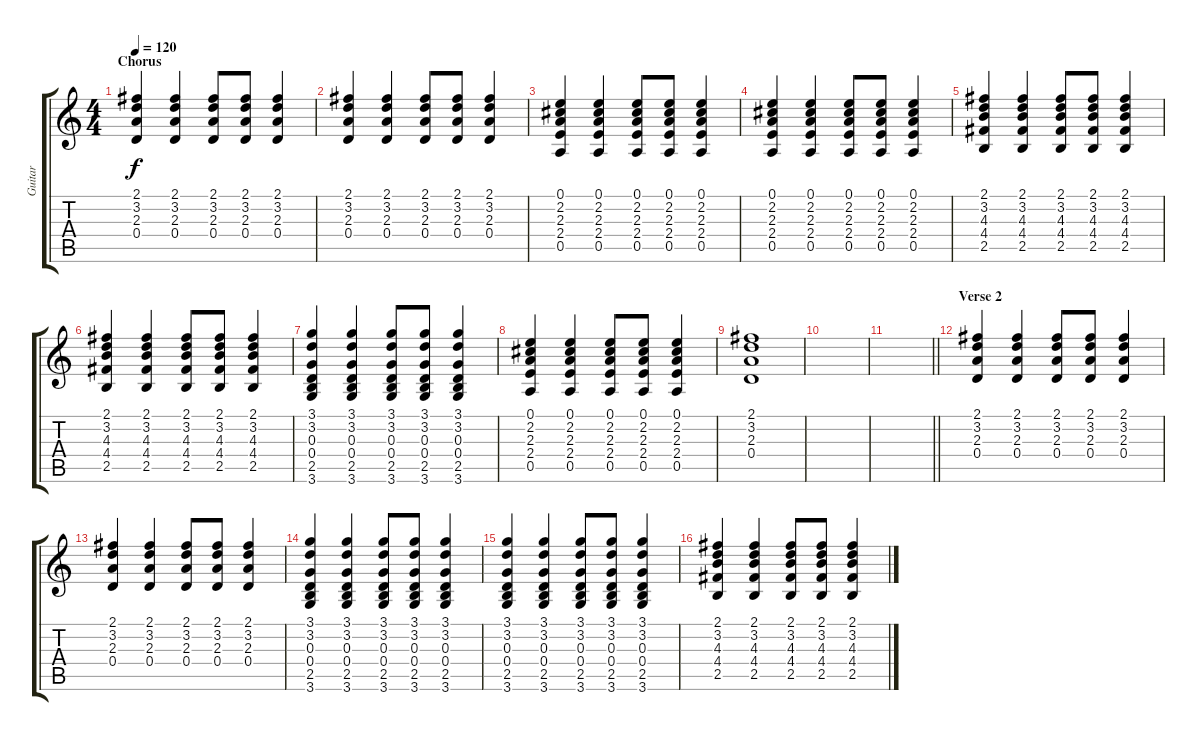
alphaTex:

\track ("Guitar" "Guitar") {instrument acousticguitarsteel}
\staff {score tabs}
\tuning (E4 B3 G3 D3 A2 E2) {hide}
\ts (4 4)
\section ("" "Chorus")
\tempo 120
\clef g2
\ks c
(2.1 3.2 2.3 0.4).4{dy f} (2.1 3.2 2.3 0.4).4 (2.1 3.2 2.3 0.4).8 (2.1 3.2 2.3 0.4).8 (2.1 3.2 2.3 0.4).4 |
(2.1 3.2 2.3 0.4).4 (2.1 3.2 2.3 0.4).4 (2.1 3.2 2.3 0.4).8 (2.1 3.2 2.3 0.4).8 (2.1 3.2 2.3 0.4).4 |
(0.1 2.2 2.3 2.4 0.5).4 (0.1 2.2 2.3 2.4 0.5).4 (0.1 2.2 2.3 2.4 0.5).8 (0.1 2.2 2.3 2.4 0.5).8 (0.1 2.2 2.3 2.4 0.5).4 |
(0.1 2.2 2.3 2.4 0.5).4 (0.1 2.2 2.3 2.4 0.5).4 (0.1 2.2 2.3 2.4 0.5).8 (0.1 2.2 2.3 2.4 0.5).8 (0.1 2.2 2.3 2.4 0.5).4 |
(2.1 3.2 4.3 4.4 2.5).4 (2.1 3.2 4.3 4.4 2.5).4 (2.1 3.2 4.3 4.4 2.5).8 (2.1 3.2 4.3 4.4 2.5).8 (2.1 3.2 4.3 4.4 2.5).4 |
(2.1 3.2 4.3 4.4 2.5).4 (2.1 3.2 4.3 4.4 2.5).4 (2.1 3.2 4.3 4.4 2.5).8 (2.1 3.2 4.3 4.4 2.5).8 (2.1 3.2 4.3 4.4 2.5).4 |
(3.1 3.2 0.3 0.4 2.5 3.6).4 (3.1 3.2 0.3 0.4 2.5 3.6).4 (3.1 3.2 0.3 0.4 2.5 3.6).8 (3.1 3.2 0.3 0.4 2.5 3.6).8 (3.1 3.2 0.3 0.4 2.5 3.6).4 |
(0.1 2.2 2.3 2.4 0.5).4 (0.1 2.2 2.3 2.4 0.5).4 (0.1 2.2 2.3 2.4 0.5).8 (0.1 2.2 2.3 2.4 0.5).8 (0.1 2.2 2.3 2.4 0.5).4 |
(2.1 3.2 2.3 0.4).1 |
|
\barLineRight lightlight
|
\section ("" "Verse 2")
(2.1 3.2 2.3 0.4).4 (2.1 3.2 2.3 0.4).4 (2.1 3.2 2.3 0.4).8 (2.1 3.2 2.3 0.4).8 (2.1 3.2 2.3 0.4).4 |
(2.1 3.2 2.3 0.4).4 (2.1 3.2 2.3 0.4).4 (2.1 3.2 2.3 0.4).8 (2.1 3.2 2.3 0.4).8 (2.1 3.2 2.3 0.4).4 |
(3.1 3.2 0.3 0.4 2.5 3.6).4 (3.1 3.2 0.3 0.4 2.5 3.6).4 (3.1 3.2 0.3 0.4 2.5 3.6).8 (3.1 3.2 0.3 0.4 2.5 3.6).8 (3.1 3.2 0.3 0.4 2.5 3.6).4 |
(3.1 3.2 0.3 0.4 2.5 3.6).4 (3.1 3.2 0.3 0.4 2.5 3.6).4 (3.1 3.2 0.3 0.4 2.5 3.6).8 (3.1 3.2 0.3 0.4 2.5 3.6).8 (3.1 3.2 0.3 0.4 2.5 3.6).4 |
(2.1 3.2 4.3 4.4 2.5).4 (2.1 3.2 4.3 4.4 2.5).4 (2.1 3.2 4.3 4.4 2.5).8 (2.1 3.2 4.3 4.4 2.5).8 (2.1 3.2 4.3 4.4 2.5).4
